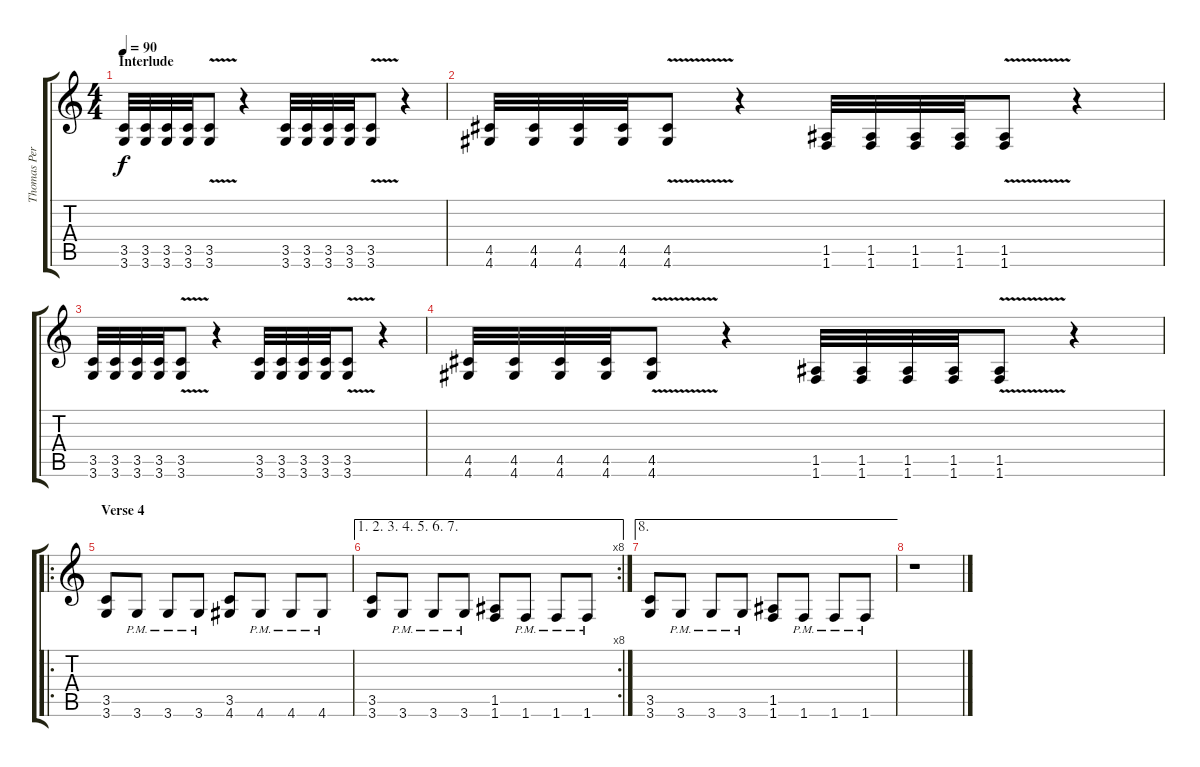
\track ("Thomas Perlai" "Thomas Per") {instrument distortionguitar}
\staff {score tabs}
\tuning (E4 B3 G3 D3 A2 E2) {hide}
\ts (4 4)
\section ("" "Interlude")
\tempo 90
\clef g2
\ks c
(3.5 3.6).32{dy f} (3.5 3.6).32 (3.5 3.6).32 (3.5 3.6).32 (3.5 3.6{v}).8 r.4 (3.5 3.6).32 (3.5 3.6).32 (3.5 3.6).32 (3.5 3.6).32 (3.5{v} 3.6).8 r.4 |
(4.5 4.6).32 (4.5 4.6).32 (4.5 4.6).32 (4.5 4.6).32 (4.5{v} 4.6).8 r.4 (1.5 1.6).32 (1.5 1.6).32 (1.5 1.6).32 (1.5 1.6).32 (1.5 1.6{v}).8 r.4 |
(3.5 3.6).32 (3.5 3.6).32 (3.5 3.6).32 (3.5 3.6).32 (3.5 3.6{v}).8 r.4 (3.5 3.6).32 (3.5 3.6).32 (3.5 3.6).32 (3.5 3.6).32 (3.5{v} 3.6).8 r.4 |
(4.5 4.6).32 (4.5 4.6).32 (4.5 4.6).32 (4.5 4.6).32 (4.5{v} 4.6).8 r.4 (1.5 1.6).32 (1.5 1.6).32 (1.5 1.6).32 (1.5 1.6).32 (1.5 1.6{v}).8 r.4 |
\ro
\section ("" "Verse 4")
(3.5 3.6).8 3.6{pm}.8 3.6{pm}.8 3.6{pm}.8 (3.5 4.6).8 4.6{pm}.8 4.6{pm}.8 4.6{pm}.8 |
\ae (1 2 3 4 5 6 7)
\rc 8
(3.5 3.6).8 3.6{pm}.8 3.6{pm}.8 3.6{pm}.8 (1.5 1.6).8 1.6{pm}.8 1.6{pm}.8 1.6{pm}.8 |
\ae 8
(3.5 3.6).8 3.6{pm}.8 3.6{pm}.8 3.6{pm}.8 (1.5 1.6).8 1.6{pm}.8 1.6{pm}.8 1.6{pm}.8 |
r.1
